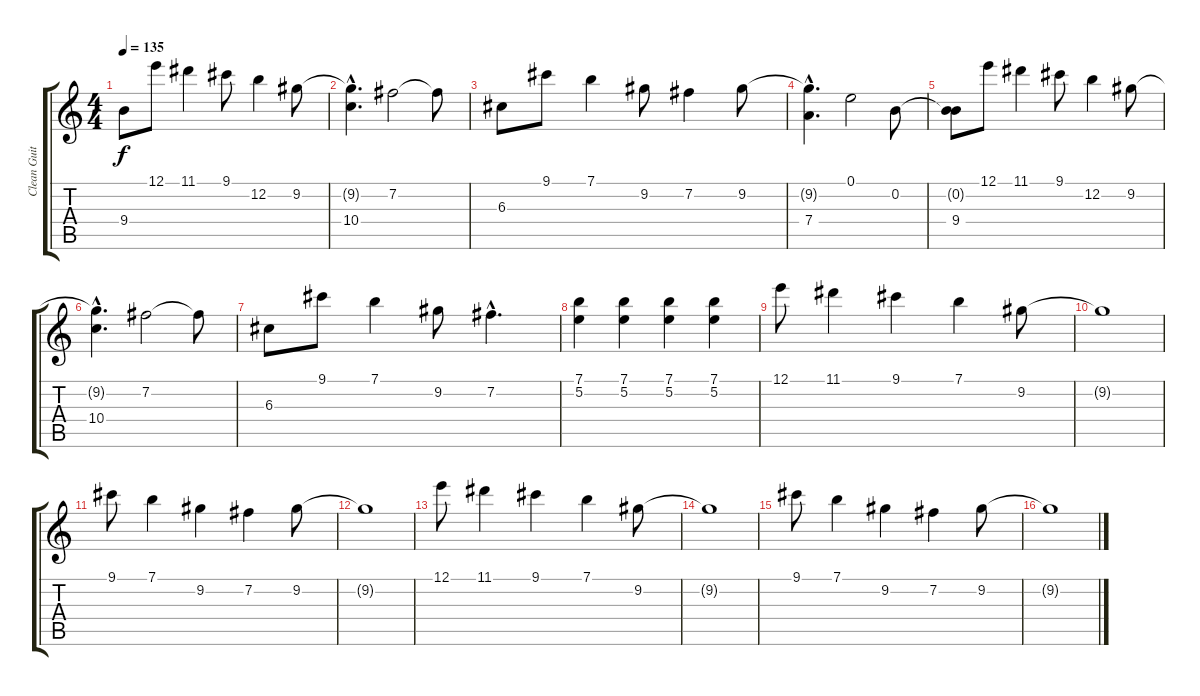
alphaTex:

\track ("Clean Guitar" "Clean Guit") {instrument electricguitarclean}
\staff {score tabs}
\tuning (E4 B3 G3 D3 A2 E2) {hide}
\ts (4 4)
\tempo 135
\clef g2
\ks c
9.4.8{dy f instrument electricguitarclean} 12.1.8 11.1.4 9.1.8 12.2.4 9.2.8 |
(9.2{hac t} 10.4{hac}).4{d} 7.2.2 7.2{t}.8 |
6.3.8 9.1.8 7.1.4 9.2.8 7.2.4 9.2.8 |
(9.2{hac t} 7.4{hac}).4{d} 0.1.2 0.2.8 |
(0.2{t} 9.4).8 12.1.8 11.1.4 9.1.8 12.2.4 9.2.8 |
(9.2{hac t} 10.4{hac}).4{d} 7.2.2 7.2{t}.8 |
6.3.8 9.1.8 7.1.4 9.2.8 7.2{hac}.4{d} |
(7.1 5.2).4 (7.1 5.2).4 (7.1 5.2).4 (7.1 5.2).4 |
12.1.8 11.1.4 9.1.4 7.1.4 9.2.8 |
9.2{t}.1 |
9.1.8 7.1.4 9.2.4 7.2.4 9.2.8 |
9.2{t}.1 |
12.1.8 11.1.4 9.1.4 7.1.4 9.2.8 |
9.2{t}.1 |
9.1.8 7.1.4 9.2.4 7.2.4 9.2.8 |
9.2{t}.1
